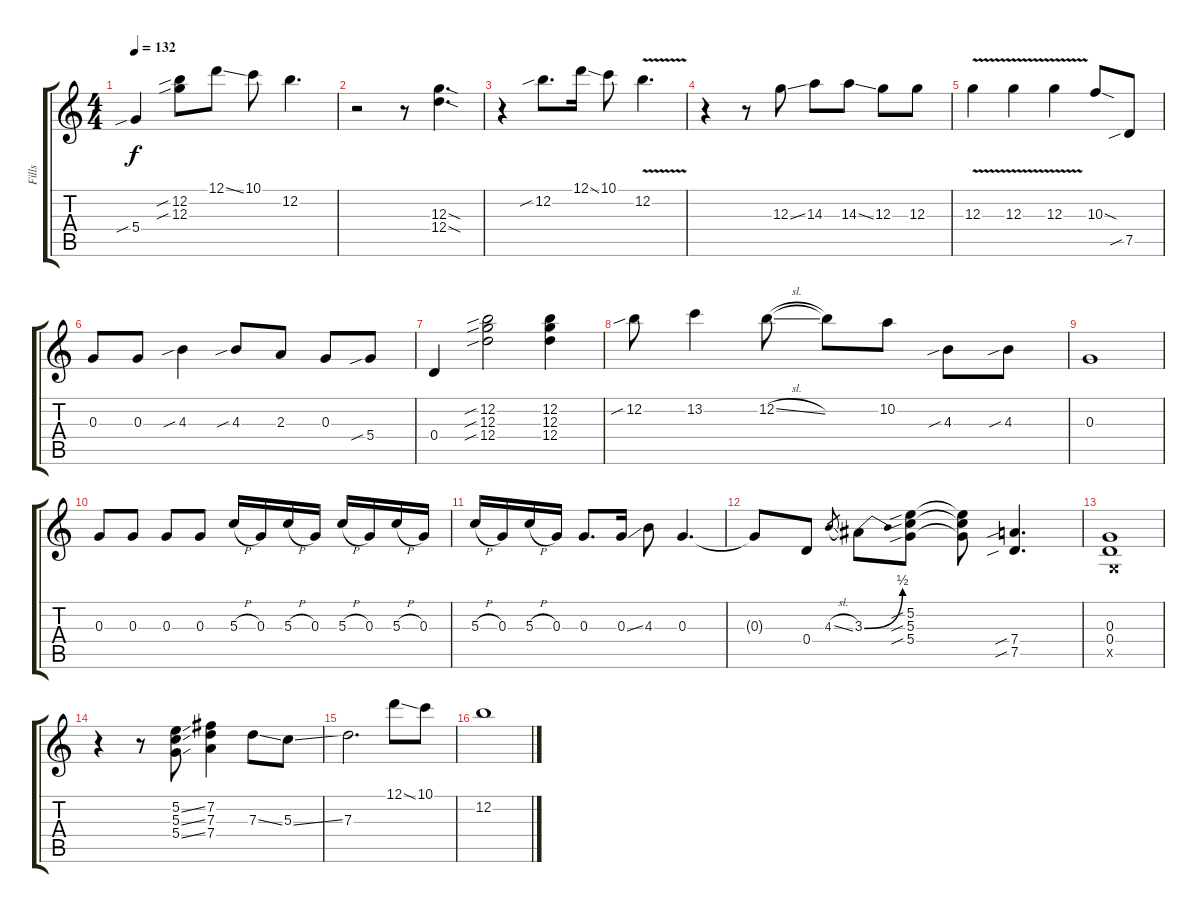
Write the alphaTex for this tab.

\track ("Fills" "Fills") {instrument overdrivenguitar}
\staff {score tabs}
\tuning (D4 B3 G3 D3 G2 D2) {hide}
\ts (4 4)
\tempo 132
\clef g2
\ks c
5.4{sib}.4{dy f} (12.2{sib} 12.3{sib}).8 12.1{ss}.8 10.1.8 12.2.4{d} |
r.2 r.8 (12.3{sod} 12.4{sod}).4{d} |
r.4 12.2{sib}.8{d} 12.1{ss}.16 10.1.8 12.2{v}.4{d} |
r.4 r.8 12.3{ss}.8 14.3.8 14.3{ss}.8 12.3.8 12.3.8 |
12.3{v}.4 12.3{v}.4 12.3{v}.4 10.3{sod}.8 7.5{sib}.8 |
0.3.8 0.3.8 4.3{sib}.4 4.3{sib}.8 2.3.8 0.3.8 5.4{sib}.8 |
0.4.4 (12.2{sib} 12.3{sib} 12.4{sib}).2 (12.2 12.3 12.4).4 |
12.2{sib}.8 13.2.4 12.2{sl}.8 12.2{t}.8 10.2.8 4.3{sib}.8 4.3{sib}.8 |
0.3.1 |
0.3.8 0.3.8 0.3.8 0.3.8 5.3{h}.16 0.3.16 5.3{h}.16 0.3.16 5.3{h}.16 0.3.16 5.3{h}.16 0.3.16 |
5.3{h}.16 0.3.16 5.3{h}.16 0.3.16 0.3.8{d} 0.3{ss}.16 4.3.8 0.3.4{d} |
0.3{t}.8 0.4.8 4.3{sl}.8{gr} 3.3{be (bend 0 0 60 2)}.8 (5.2{sib} 5.3{sib} 5.4{sib}).8 (5.2{t} 5.3{t} 5.4{t}).8 (7.4{sib} 7.5{sib}).4{d} |
(0.3 0.4 0.5{x}).1 |
r.4 r.8 (5.2{ss} 5.3{ss} 5.4{ss}).8 (7.2 7.3 7.4).4 7.3{ss}.8 5.3{ss}.8 |
7.3.2{d} 12.1{ss}.8 10.1.8 |
12.2.1
